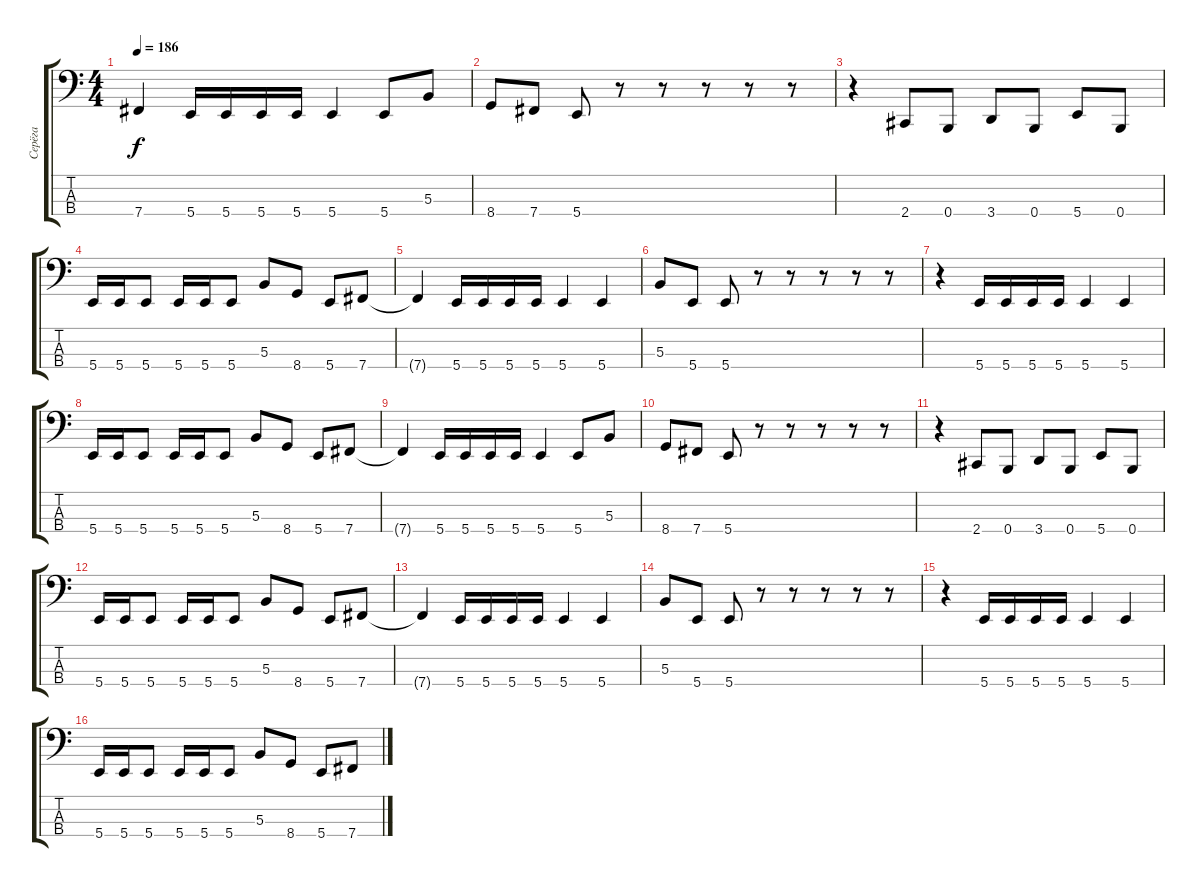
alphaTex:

\track ("Серёга" "Серёга") {instrument electricbasspick}
\staff {score tabs}
\tuning (E2 B1 Gb1 B0) {hide}
\ts (4 4)
\tempo 186
\clef f4
\ks c
7.4{t}.4{dy f} 5.4.16 5.4.16 5.4.16 5.4.16 5.4.4 5.4.8 5.3.8 |
8.4.8 7.4.8 5.4.8 r.8 r.8 r.8 r.8 r.8 |
r.4 2.4.8 0.4.8 3.4.8 0.4.8 5.4.8 0.4.8 |
5.4.16 5.4.16 5.4.8 5.4.16 5.4.16 5.4.8 5.3.8 8.4.8 5.4.8 7.4.8 |
7.4{t}.4 5.4.16 5.4.16 5.4.16 5.4.16 5.4.4 5.4.4 |
5.3.8 5.4.8 5.4.8 r.8 r.8 r.8 r.8 r.8 |
r.4 5.4.16 5.4.16 5.4.16 5.4.16 5.4.4 5.4.4 |
5.4.16 5.4.16 5.4.8 5.4.16 5.4.16 5.4.8 5.3.8 8.4.8 5.4.8 7.4.8 |
7.4{t}.4 5.4.16 5.4.16 5.4.16 5.4.16 5.4.4 5.4.8 5.3.8 |
8.4.8 7.4.8 5.4.8 r.8 r.8 r.8 r.8 r.8 |
r.4 2.4.8 0.4.8 3.4.8 0.4.8 5.4.8 0.4.8 |
5.4.16 5.4.16 5.4.8 5.4.16 5.4.16 5.4.8 5.3.8 8.4.8 5.4.8 7.4.8 |
7.4{t}.4 5.4.16 5.4.16 5.4.16 5.4.16 5.4.4 5.4.4 |
5.3.8 5.4.8 5.4.8 r.8 r.8 r.8 r.8 r.8 |
r.4 5.4.16 5.4.16 5.4.16 5.4.16 5.4.4 5.4.4 |
5.4.16 5.4.16 5.4.8 5.4.16 5.4.16 5.4.8 5.3.8 8.4.8 5.4.8 7.4.8
